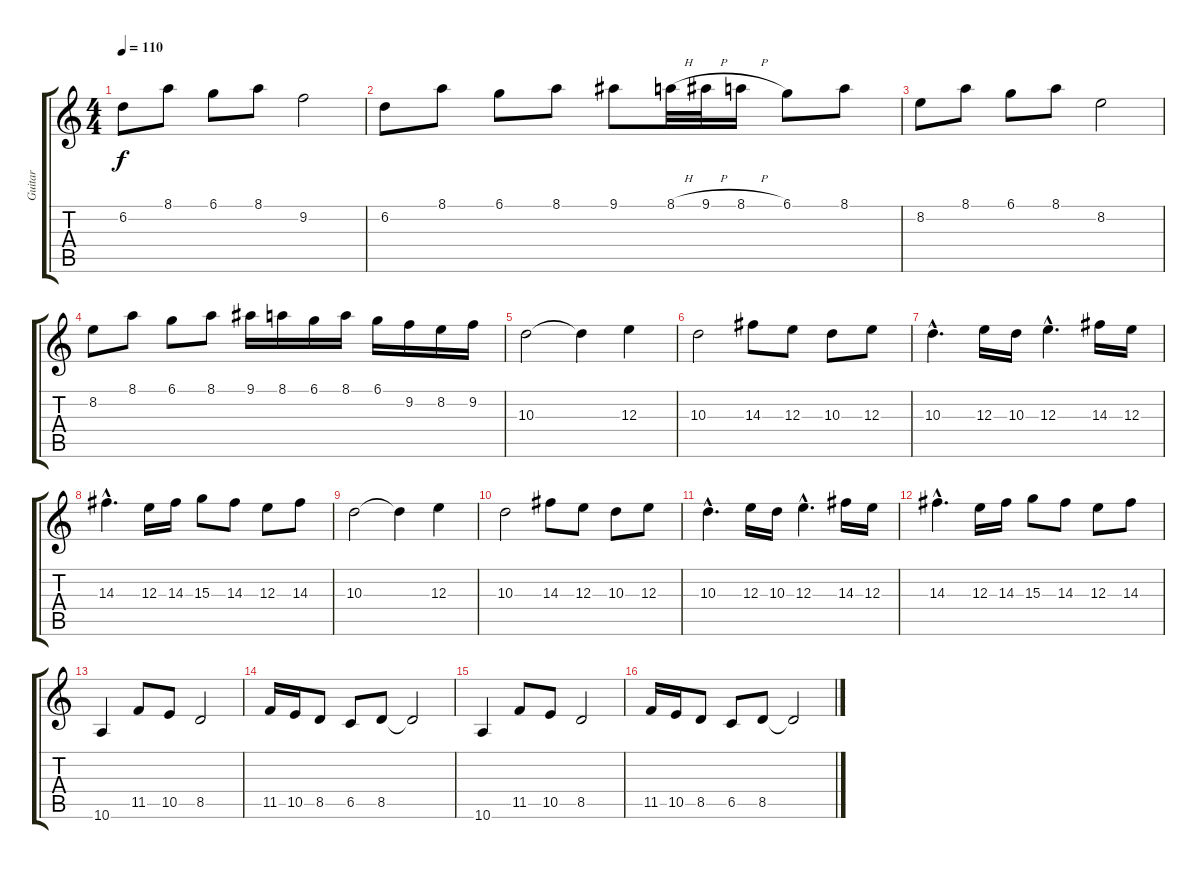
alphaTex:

\track ("Guitar" "Guitar") {instrument overdrivenguitar}
\staff {score tabs}
\tuning (Db4 Ab3 E3 B2 Gb2 B1) {hide}
\ts (4 4)
\tempo 110
\clef g2
\ks c
6.2.8{dy f} 8.1.8 6.1.8 8.1.8 9.2.2 |
6.2.8 8.1.8 6.1.8 8.1.8 9.1.8 8.1{h}.32 9.1{h}.32 8.1{h}.16 6.1.8 8.1.8 |
8.2.8 8.1.8 6.1.8 8.1.8 8.2.2 |
8.2.8 8.1.8 6.1.8 8.1.8 9.1.16 8.1.16 6.1.16 8.1.16 6.1.16 9.2.16 8.2.16 9.2.16 |
10.3.2 10.3{t}.4 12.3.4 |
10.3.2 14.3.8 12.3.8 10.3.8 12.3.8 |
10.3{hac}.4{d} 12.3.16 10.3.16 12.3{hac}.4{d} 14.3.16 12.3.16 |
14.3{hac}.4{d} 12.3.16 14.3.16 15.3.8 14.3.8 12.3.8 14.3.8 |
10.3.2 10.3{t}.4 12.3.4 |
10.3.2 14.3.8 12.3.8 10.3.8 12.3.8 |
10.3{hac}.4{d} 12.3.16 10.3.16 12.3{hac}.4{d} 14.3.16 12.3.16 |
14.3{hac}.4{d} 12.3.16 14.3.16 15.3.8 14.3.8 12.3.8 14.3.8 |
10.6.4 11.5.8 10.5.8 8.5.2 |
11.5.16 10.5.16 8.5.8 6.5.8 8.5.8 8.5{t}.2 |
10.6.4 11.5.8 10.5.8 8.5.2 |
11.5.16 10.5.16 8.5.8 6.5.8 8.5.8 8.5{t}.2
